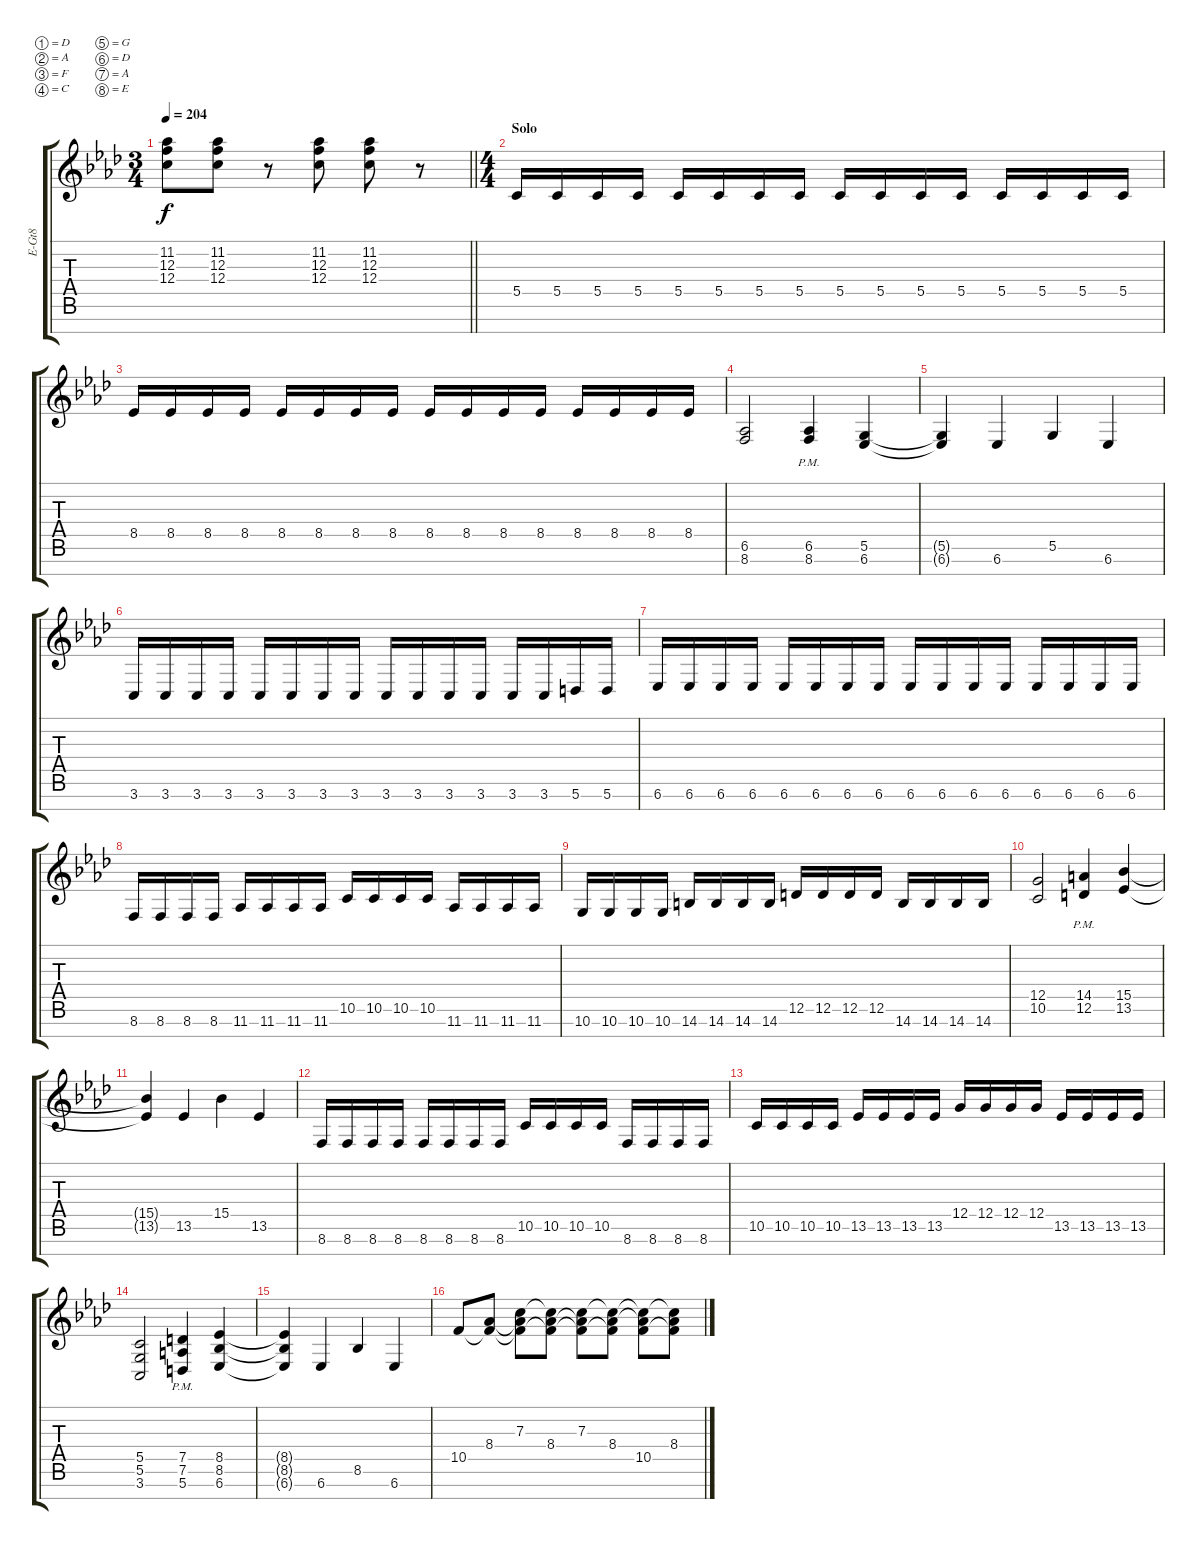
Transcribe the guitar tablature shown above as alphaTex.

\bracketExtendMode groupsimilarinstruments
\otherSystemsTrackNameOrientation horizontal
\track ("Kevin Chartré" "E-Gt8") {instrument distortionguitar}
\staff {score tabs}
\tuning (D4 A3 F3 C3 G2 D2 A1 E1)
\ts (3 4)
\tempo 204
\clef g2
\barLineRight lightlight
\ks ab
(11.2{acc b} 12.3{acc forcenatural} 12.4{acc forcenatural}).8{dy f beam Down} (11.2{acc b} 12.3{acc forcenatural} 12.4{acc forcenatural}).8{beam Down} r.8{beam Down} (11.2{acc b} 12.3{acc forcenatural} 12.4{acc forcenatural}).8{beam Down} (11.2{acc b} 12.3{acc forcenatural} 12.4{acc forcenatural}).8{beam Down} r.8{beam Down} |
\ts (4 4)
\beaming (8 2 2 2 2)
\section ("" "Solo")
5.5{acc forcenatural}.16{beam Up} 5.5{acc forcenatural}.16{beam Up} 5.5{acc forcenatural}.16{beam Up} 5.5{acc forcenatural}.16{beam Up} 5.5{acc forcenatural}.16{beam Up} 5.5{acc forcenatural}.16{beam Up} 5.5{acc forcenatural}.16{beam Up} 5.5{acc forcenatural}.16{beam Up} 5.5{acc forcenatural}.16{beam Up} 5.5{acc forcenatural}.16{beam Up} 5.5{acc forcenatural}.16{beam Up} 5.5{acc forcenatural}.16{beam Up} 5.5{acc forcenatural}.16{beam Up} 5.5{acc forcenatural}.16{beam Up} 5.5{acc forcenatural}.16{beam Up} 5.5{acc forcenatural}.16{beam Up} |
8.5{acc forcenatural}.16{beam Up} 8.5{acc forcenatural}.16{beam Up} 8.5{acc forcenatural}.16{beam Up} 8.5{acc forcenatural}.16{beam Up} 8.5{acc forcenatural}.16{beam Up} 8.5{acc forcenatural}.16{beam Up} 8.5{acc forcenatural}.16{beam Up} 8.5{acc forcenatural}.16{beam Up} 8.5{acc forcenatural}.16{beam Up} 8.5{acc forcenatural}.16{beam Up} 8.5{acc forcenatural}.16{beam Up} 8.5{acc forcenatural}.16{beam Up} 8.5{acc forcenatural}.16{beam Up} 8.5{acc forcenatural}.16{beam Up} 8.5{acc forcenatural}.16{beam Up} 8.5{acc forcenatural}.16{beam Up} |
(6.6{acc b} 8.7{acc forcenatural}).2{beam Up} (6.6{pm acc b} 8.7{pm acc forcenatural}).4{beam Up} (5.6{acc forcenatural} 6.7{acc forcenatural}).4{beam Up} |
(5.6{t acc forcenatural} 6.7{t acc forcenatural}).4{beam Up} 6.7{acc forcenatural}.4{beam Up} 5.6{acc forcenatural}.4{beam Up} 6.7{acc forcenatural}.4{beam Up} |
3.7{acc forcenatural}.16{beam Up} 3.7{acc forcenatural}.16{beam Up} 3.7{acc forcenatural}.16{beam Up} 3.7{acc forcenatural}.16{beam Up} 3.7{acc forcenatural}.16{beam Up} 3.7{acc forcenatural}.16{beam Up} 3.7{acc forcenatural}.16{beam Up} 3.7{acc forcenatural}.16{beam Up} 3.7{acc forcenatural}.16{beam Up} 3.7{acc forcenatural}.16{beam Up} 3.7{acc forcenatural}.16{beam Up} 3.7{acc forcenatural}.16{beam Up} 3.7{acc forcenatural}.16{beam Up} 3.7{acc forcenatural}.16{beam Up} 5.7{acc forcenatural}.16{beam Up} 5.7{acc forcenatural}.16{beam Up} |
6.7{acc forcenatural}.16{beam Up} 6.7{acc forcenatural}.16{beam Up} 6.7{acc forcenatural}.16{beam Up} 6.7{acc forcenatural}.16{beam Up} 6.7{acc forcenatural}.16{beam Up} 6.7{acc forcenatural}.16{beam Up} 6.7{acc forcenatural}.16{beam Up} 6.7{acc forcenatural}.16{beam Up} 6.7{acc forcenatural}.16{beam Up} 6.7{acc forcenatural}.16{beam Up} 6.7{acc forcenatural}.16{beam Up} 6.7{acc forcenatural}.16{beam Up} 6.7{acc forcenatural}.16{beam Up} 6.7{acc forcenatural}.16{beam Up} 6.7{acc forcenatural}.16{beam Up} 6.7{acc forcenatural}.16{beam Up} |
8.7{acc forcenatural}.16{beam Up} 8.7{acc forcenatural}.16{beam Up} 8.7{acc forcenatural}.16{beam Up} 8.7{acc forcenatural}.16{beam Up} 11.7{acc b}.16{beam Up} 11.7{acc b}.16{beam Up} 11.7{acc b}.16{beam Up} 11.7{acc b}.16{beam Up} 10.6{acc forcenatural}.16{beam Up} 10.6{acc forcenatural}.16{beam Up} 10.6{acc forcenatural}.16{beam Up} 10.6{acc forcenatural}.16{beam Up} 11.7{acc b}.16{beam Up} 11.7{acc b}.16{beam Up} 11.7{acc b}.16{beam Up} 11.7{acc b}.16{beam Up} |
10.7{acc forcenatural}.16{beam Up} 10.7{acc forcenatural}.16{beam Up} 10.7{acc forcenatural}.16{beam Up} 10.7{acc forcenatural}.16{beam Up} 14.7{acc #}.16{beam Up} 14.7{acc #}.16{beam Up} 14.7{acc #}.16{beam Up} 14.7{acc #}.16{beam Up} 12.6{acc forcenatural}.16{beam Up} 12.6{acc forcenatural}.16{beam Up} 12.6{acc forcenatural}.16{beam Up} 12.6{acc forcenatural}.16{beam Up} 14.7{acc #}.16{beam Up} 14.7{acc #}.16{beam Up} 14.7{acc #}.16{beam Up} 14.7{acc #}.16{beam Up} |
(12.5{acc forcenatural} 10.6{acc forcenatural}).2{beam Up} (14.5{pm acc forcenatural} 12.6{pm acc forcenatural}).4{beam Up} (15.5{acc forcenatural} 13.6{acc forcenatural}).4{beam Up} |
(15.5{t acc forcenatural} 13.6{t acc forcenatural}).4{beam Up} 13.6{acc forcenatural}.4{beam Up} 15.5{acc forcenatural}.4{beam Down} 13.6{acc forcenatural}.4{beam Up} |
8.7{acc forcenatural}.16{beam Up} 8.7{acc forcenatural}.16{beam Up} 8.7{acc forcenatural}.16{beam Up} 8.7{acc forcenatural}.16{beam Up} 8.7{acc forcenatural}.16{beam Up} 8.7{acc forcenatural}.16{beam Up} 8.7{acc forcenatural}.16{beam Up} 8.7{acc forcenatural}.16{beam Up} 10.6{acc forcenatural}.16{beam Up} 10.6{acc forcenatural}.16{beam Up} 10.6{acc forcenatural}.16{beam Up} 10.6{acc forcenatural}.16{beam Up} 8.7{acc forcenatural}.16{beam Up} 8.7{acc forcenatural}.16{beam Up} 8.7{acc forcenatural}.16{beam Up} 8.7{acc forcenatural}.16{beam Up} |
10.6{acc forcenatural}.16{beam Up} 10.6{acc forcenatural}.16{beam Up} 10.6{acc forcenatural}.16{beam Up} 10.6{acc forcenatural}.16{beam Up} 13.6{acc forcenatural}.16{beam Up} 13.6{acc forcenatural}.16{beam Up} 13.6{acc forcenatural}.16{beam Up} 13.6{acc forcenatural}.16{beam Up} 12.5{acc forcenatural}.16{beam Up} 12.5{acc forcenatural}.16{beam Up} 12.5{acc forcenatural}.16{beam Up} 12.5{acc forcenatural}.16{beam Up} 13.6{acc forcenatural}.16{beam Up} 13.6{acc forcenatural}.16{beam Up} 13.6{acc forcenatural}.16{beam Up} 13.6{acc forcenatural}.16{beam Up} |
(5.5{acc forcenatural} 5.6{acc forcenatural} 3.7{acc forcenatural}).2{beam Up} (7.5{pm acc forcenatural} 7.6{pm acc forcenatural} 5.7{pm acc forcenatural}).4{beam Up} (8.5{acc forcenatural} 8.6{acc forcenatural} 6.7{acc forcenatural}).4{beam Up} |
(8.5{t acc forcenatural} 8.6{t acc forcenatural} 6.7{t acc forcenatural}).4{beam Up} 6.7{acc forcenatural}.4{beam Up} 8.6{acc forcenatural}.4{beam Up} 6.7{acc forcenatural}.4{beam Up} |
10.5{acc forcenatural}.8{beam Up} (8.4{acc b} 10.5{t acc forcenatural}).8{beam Up} (7.3{acc forcenatural} 8.4{t acc b} 10.5{t acc forcenatural}).8{beam Down} (7.3{t acc forcenatural} 8.4{acc b} 10.5{t acc forcenatural}).8{beam Down} (7.3{acc forcenatural} 8.4{t acc b} 10.5{t acc forcenatural}).8{beam Down} (7.3{t acc forcenatural} 8.4{acc b} 10.5{t acc forcenatural}).8{beam Down} (7.3{t acc forcenatural} 8.4{t acc b} 10.5{acc forcenatural}).8{beam Down} (7.3{t acc forcenatural} 8.4{acc b} 10.5{t acc forcenatural}).8{beam Down}
